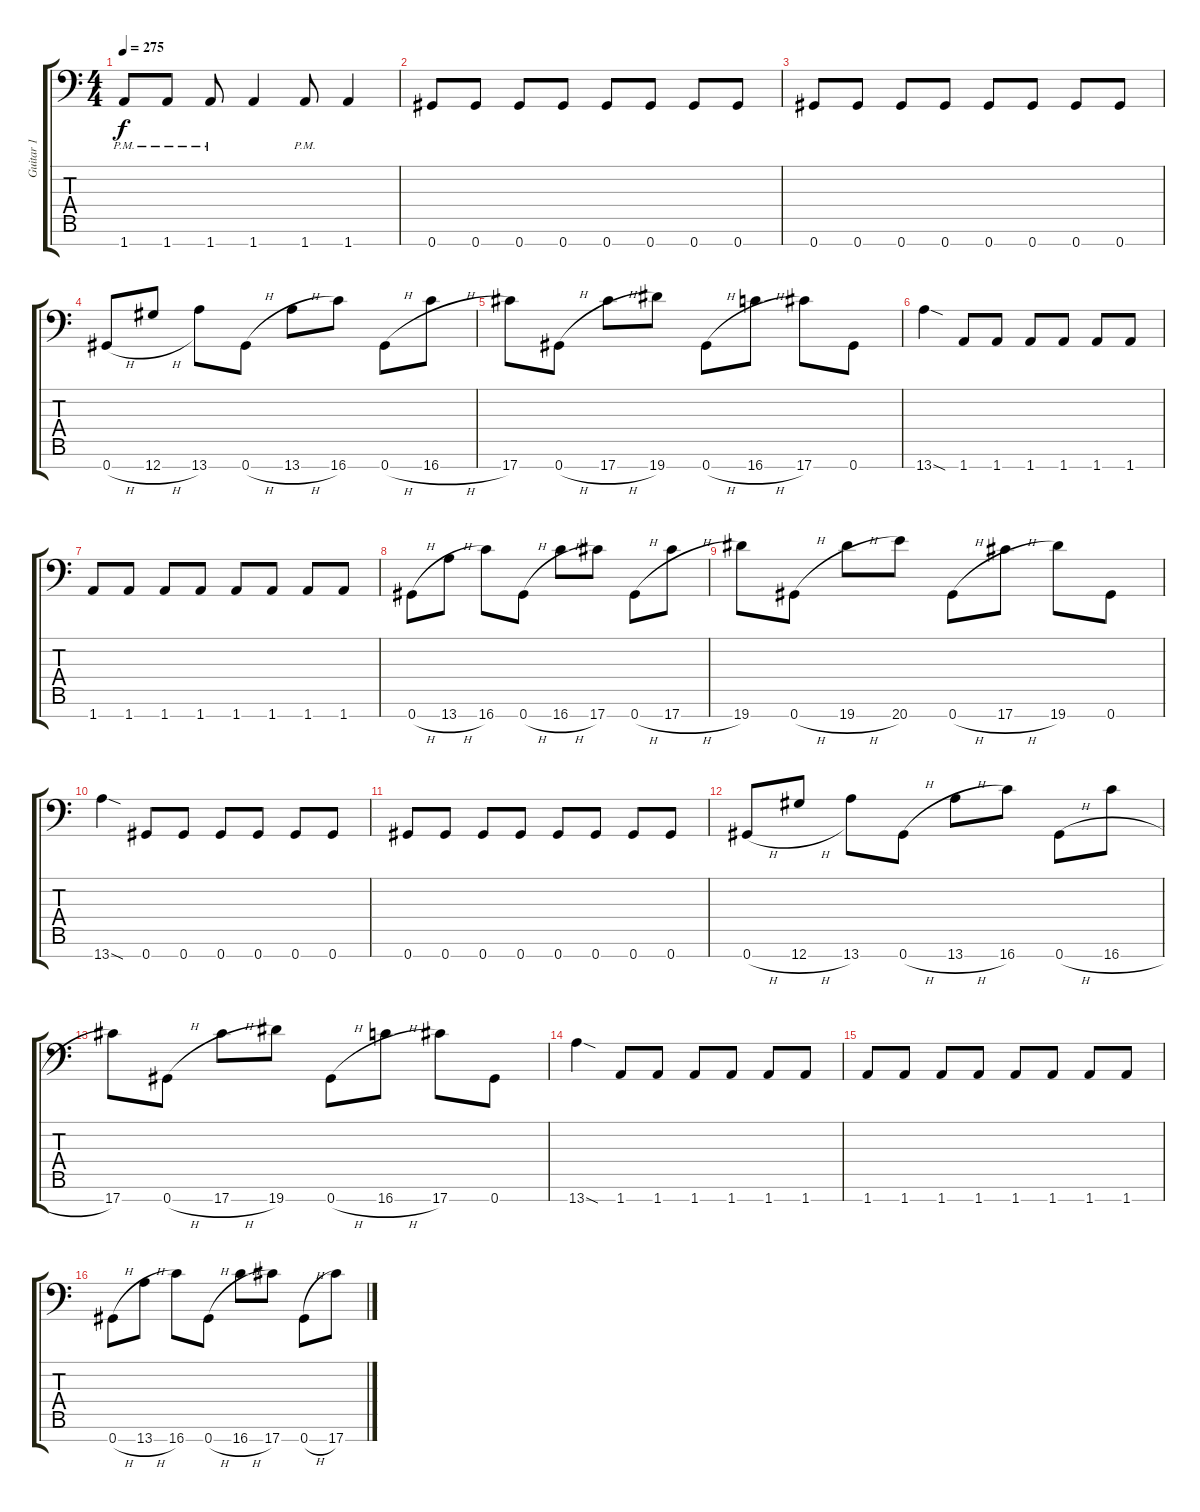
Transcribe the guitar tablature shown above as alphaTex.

\track ("Guitar 1" "Guitar 1") {instrument distortionguitar}
\staff {score tabs}
\tuning (Eb4 Bb3 Gb3 Db3 Ab2 Eb2 Ab1) {hide}
\ts (4 4)
\tempo 275
\clef f4
\ks c
1.7{pm}.8{dy f} 1.7{pm}.8 1.7{pm}.8 1.7.4 1.7{pm}.8 1.7.4 |
0.7.8 0.7.8 0.7.8 0.7.8 0.7.8 0.7.8 0.7.8 0.7.8 |
0.7.8 0.7.8 0.7.8 0.7.8 0.7.8 0.7.8 0.7.8 0.7.8 |
0.7{h}.8 12.7{h}.8 13.7.8 0.7{h}.8 13.7{h}.8 16.7.8 0.7{h}.8 16.7{h}.8 |
17.7.8 0.7{h}.8 17.7{h}.8 19.7.8 0.7{h}.8 16.7{h}.8 17.7.8 0.7.8 |
13.7{sod}.4 1.7.8 1.7.8 1.7.8 1.7.8 1.7.8 1.7.8 |
1.7.8 1.7.8 1.7.8 1.7.8 1.7.8 1.7.8 1.7.8 1.7.8 |
0.7{h}.8 13.7{h}.8 16.7.8 0.7{h}.8 16.7{h}.8 17.7.8 0.7{h}.8 17.7{h}.8 |
19.7.8 0.7{h}.8 19.7{h}.8 20.7.8 0.7{h}.8 17.7{h}.8 19.7.8 0.7.8 |
13.7{sod}.4 0.7.8 0.7.8 0.7.8 0.7.8 0.7.8 0.7.8 |
0.7.8 0.7.8 0.7.8 0.7.8 0.7.8 0.7.8 0.7.8 0.7.8 |
0.7{h}.8 12.7{h}.8 13.7.8 0.7{h}.8 13.7{h}.8 16.7.8 0.7{h}.8 16.7{h}.8 |
17.7.8 0.7{h}.8 17.7{h}.8 19.7.8 0.7{h}.8 16.7{h}.8 17.7.8 0.7.8 |
13.7{sod}.4 1.7.8 1.7.8 1.7.8 1.7.8 1.7.8 1.7.8 |
1.7.8 1.7.8 1.7.8 1.7.8 1.7.8 1.7.8 1.7.8 1.7.8 |
0.7{h}.8 13.7{h}.8 16.7.8 0.7{h}.8 16.7{h}.8 17.7.8 0.7{h}.8 17.7{h}.8
